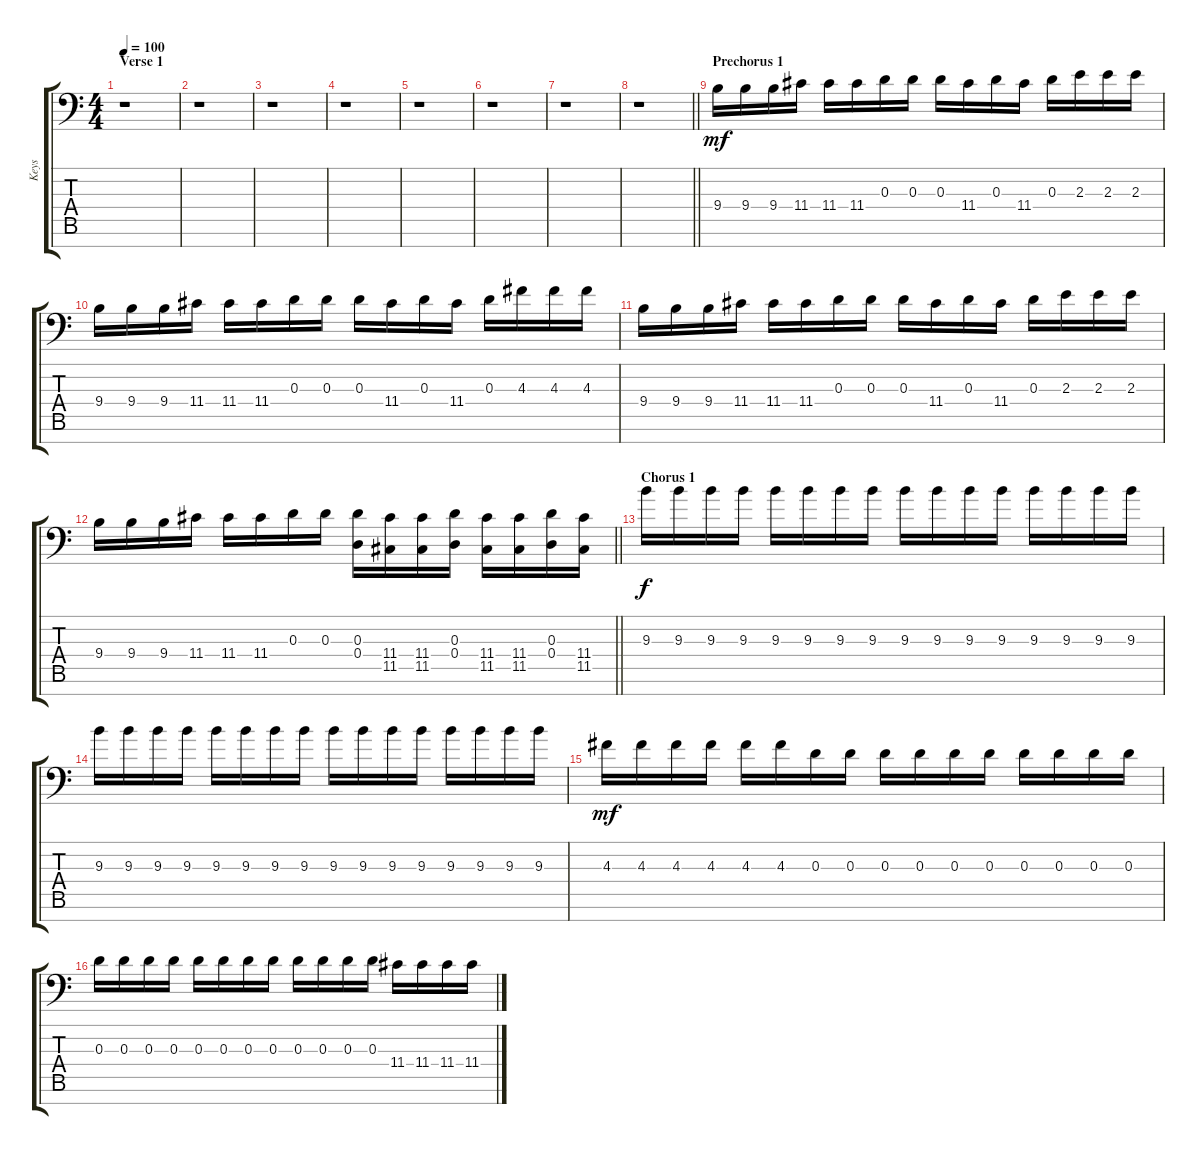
\track ("Keys" "Keys") {instrument lead2sawtooth}
\staff {score tabs}
\tuning (D6 D5 D4 D3 D2 D1 D0) {hide}
\ts (4 4)
\section ("" "Verse 1")
\tempo 100
\clef f4
\ks c
r.1{dy mf} |
r.1 |
r.1 |
r.1 |
r.1 |
r.1 |
r.1 |
\barLineRight lightlight
r.1 |
\section ("" "Prechorus 1")
9.4.16{balance 8} 9.4.16 9.4.16 11.4.16 11.4.16 11.4.16 0.3.16 0.3.16 0.3.16 11.4.16 0.3.16 11.4.16 0.3.16 2.3.16 2.3.16 2.3.16 |
9.4.16 9.4.16 9.4.16 11.4.16 11.4.16 11.4.16 0.3.16 0.3.16 0.3.16 11.4.16 0.3.16 11.4.16 0.3.16 4.3.16 4.3.16 4.3.16 |
9.4.16 9.4.16 9.4.16 11.4.16 11.4.16 11.4.16 0.3.16 0.3.16 0.3.16 11.4.16 0.3.16 11.4.16 0.3.16 2.3.16 2.3.16 2.3.16 |
\barLineRight lightlight
9.4.16 9.4.16 9.4.16 11.4.16 11.4.16 11.4.16 0.3.16 0.3.16 (0.3 0.4).16 (11.4 11.5).16 (11.4 11.5).16 (0.3 0.4).16 (11.4 11.5).16 (11.4 11.5).16 (0.3 0.4).16 (11.4 11.5).16 |
\section ("" "Chorus 1")
9.3.16{dy f balance 0} 9.3.16{balance 2} 9.3.16{balance 4} 9.3.16{balance 6} 9.3.16{balance 8} 9.3.16{balance 10} 9.3.16{balance 16} 9.3.16{balance 14} 9.3.16{balance 12} 9.3.16{balance 10} 9.3.16{balance 8} 9.3.16{balance 6} 9.3.16{balance 0} 9.3.16{balance 4} 9.3.16{balance 8} 9.3.16{balance 12} |
9.3.16{balance 16} 9.3.16{balance 14} 9.3.16{balance 12} 9.3.16{balance 10} 9.3.16{balance 8} 9.3.16{balance 6} 9.3.16{balance 0} 9.3.16{balance 2} 9.3.16{balance 4} 9.3.16{balance 6} 9.3.16{balance 8} 9.3.16{balance 10} 9.3.16{balance 16} 9.3.16{balance 12} 9.3.16{balance 8} 9.3.16{balance 4} |
4.3.16{dy mf balance 0} 4.3.16{balance 2} 4.3.16{balance 4} 4.3.16{balance 6} 4.3.16{balance 8} 4.3.16{balance 10} 0.3.16{balance 16} 0.3.16{balance 14} 0.3.16{balance 12} 0.3.16{balance 10} 0.3.16{balance 8} 0.3.16{balance 6} 0.3.16{balance 0} 0.3.16{balance 4} 0.3.16{balance 8} 0.3.16{balance 12} |
0.3.16{balance 16} 0.3.16{balance 14} 0.3.16{balance 12} 0.3.16{balance 10} 0.3.16{balance 8} 0.3.16{balance 6} 0.3.16{balance 0} 0.3.16{balance 2} 0.3.16{balance 4} 0.3.16{balance 6} 0.3.16{balance 8} 0.3.16{balance 10} 11.4.16{balance 16} 11.4.16{balance 12} 11.4.16{balance 8} 11.4.16{balance 4}
